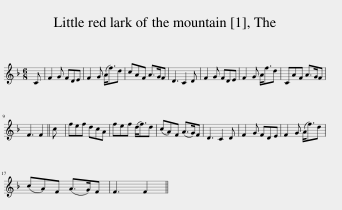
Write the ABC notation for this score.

X:1
L:1/8
M:6/8
I:linebreak $
K:F
V:1 treble
V:1
 C | F2 G FDE | F2 G (A<f)d | cAF A>GF | D3 C2 D | %5
 F2 G FDE | F2 G A<fd | CAF A>GF |$ F3 F2 || c | %10
 fef dcA | fef (d<f)d | (cA)F (A>G)F | D3 C2 D | F2 G FDE | %15
 F2 G (A<f)d |$ (cA)F (A>G)F | F3 F2 || %18
